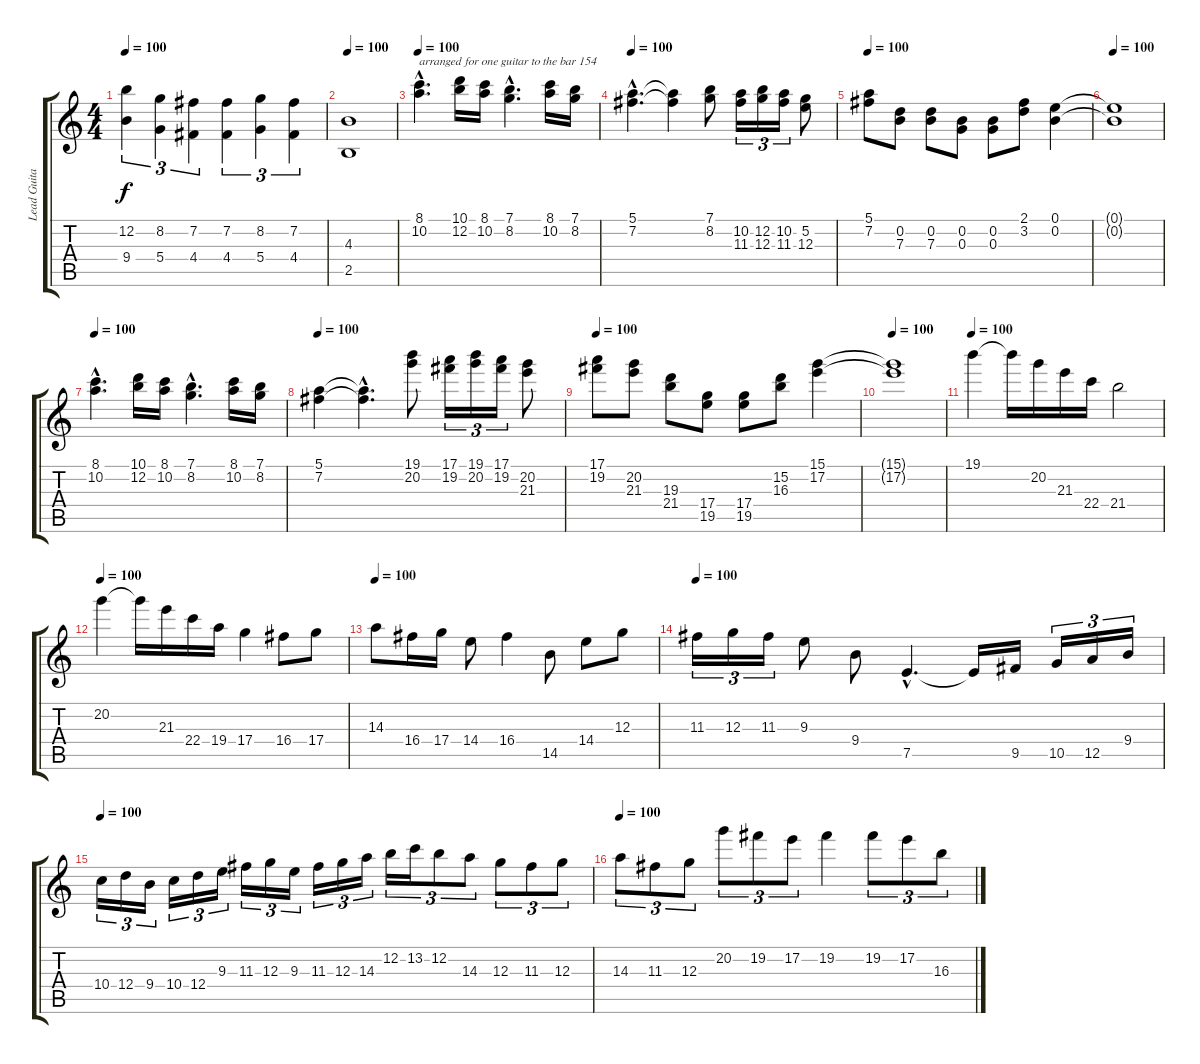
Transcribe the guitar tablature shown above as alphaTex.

\track ("Lead Guitar " "Lead Guita") {instrument distortionguitar}
\staff {score tabs}
\tuning (E4 B3 G3 D3 A2 E2) {hide}
\ts (4 4)
\tempo 100
\clef g2
\ks c
(12.2 9.4).4{tu (3 2) dy f} (8.2 5.4).4{tu (3 2)} (7.2 4.4).4{tu (3 2)} (7.2 4.4).4{tu (3 2)} (8.2 5.4).4{tu (3 2)} (7.2 4.4).4{tu (3 2)} |
\tempo 100
(4.3 2.5).1 |
\tempo 100
(8.1{hac} 10.2{hac}).4{d txt "arranged for one guitar to the bar 154"} (10.1 12.2).16 (8.1 10.2).16 (7.1{hac} 8.2{hac}).4{d} (8.1 10.2).16 (7.1 8.2).16 |
\tempo 100
(5.1{hac} 7.2{hac}).4{d} (5.1{t} 7.2{t}).4 (7.1 8.2).8 (10.2 11.3).16{tu (3 2)} (12.2 12.3).16{tu (3 2)} (10.2 11.3).16{tu (3 2)} (5.2 12.3).8 |
\tempo 100
(5.1 7.2).8 (0.2 7.3).8 (0.2 7.3).8 (0.2 0.3).8 (0.2 0.3).8 (2.1 3.2).8 (0.1 0.2).4 |
\tempo 100
(0.1{t} 0.2{t}).1 |
\tempo 100
(8.1{hac} 10.2{hac}).4{d} (10.1 12.2).16 (8.1 10.2).16 (7.1{hac} 8.2{hac}).4{d} (8.1 10.2).16 (7.1 8.2).16 |
\tempo 100
(5.1 7.2).4 (5.1{hac t} 7.2{hac t}).4{d} (19.1 20.2).8 (17.1 19.2).16{tu (3 2)} (19.1 20.2).16{tu (3 2)} (17.1 19.2).16{tu (3 2)} (20.2 21.3).8 |
\tempo 100
(17.1 19.2).8 (20.2 21.3).8 (19.3 21.4).8 (17.4 19.5).8 (17.4 19.5).8 (15.2 16.3).8 (15.1 17.2).4 |
\tempo 100
(15.1{t} 17.2{t}).1 |
\tempo 100
19.1.4 19.1{t}.16 20.2.16 21.3.16 22.4.16 21.4.2 |
\tempo 100
20.2.4 20.2{t}.16 21.3.16 22.4.16 19.4.16 17.4.4 16.4.8 17.4.8 |
\tempo 100
14.3.8 16.4.16 17.4.16 14.4.8 16.4.4 14.5.8 14.4.8 12.3.8 |
\tempo 100
11.3.16{tu (3 2)} 12.3.16{tu (3 2)} 11.3.16{tu (3 2)} 9.3.8 9.4.8 7.5{hac}.4{d} 7.5{t}.16 9.5.16 10.5.16{tu (3 2)} 12.5.16{tu (3 2)} 9.4.16{tu (3 2)} |
\tempo 100
10.4.16{tu (3 2)} 12.4.16{tu (3 2)} 9.4.16{tu (3 2)} 10.4.16{tu (3 2)} 12.4.16{tu (3 2)} 9.3.16{tu (3 2)} 11.3.16{tu (3 2)} 12.3.16{tu (3 2)} 9.3.16{tu (3 2)} 11.3.16{tu (3 2)} 12.3.16{tu (3 2)} 14.3.16{tu (3 2)} 12.2.16{tu (3 2)} 13.2.16{tu (3 2)} 12.2.8{tu (3 2)} 14.3.8{tu (3 2)} 12.3.8{tu (3 2)} 11.3.8{tu (3 2)} 12.3.8{tu (3 2)} |
\tempo 100
14.3.8{tu (3 2)} 11.3.8{tu (3 2)} 12.3.8{tu (3 2)} 20.2.8{tu (3 2)} 19.2.8{tu (3 2)} 17.2.8{tu (3 2)} 19.2.4 19.2.8{tu (3 2)} 17.2.8{tu (3 2)} 16.3.8{tu (3 2)}
